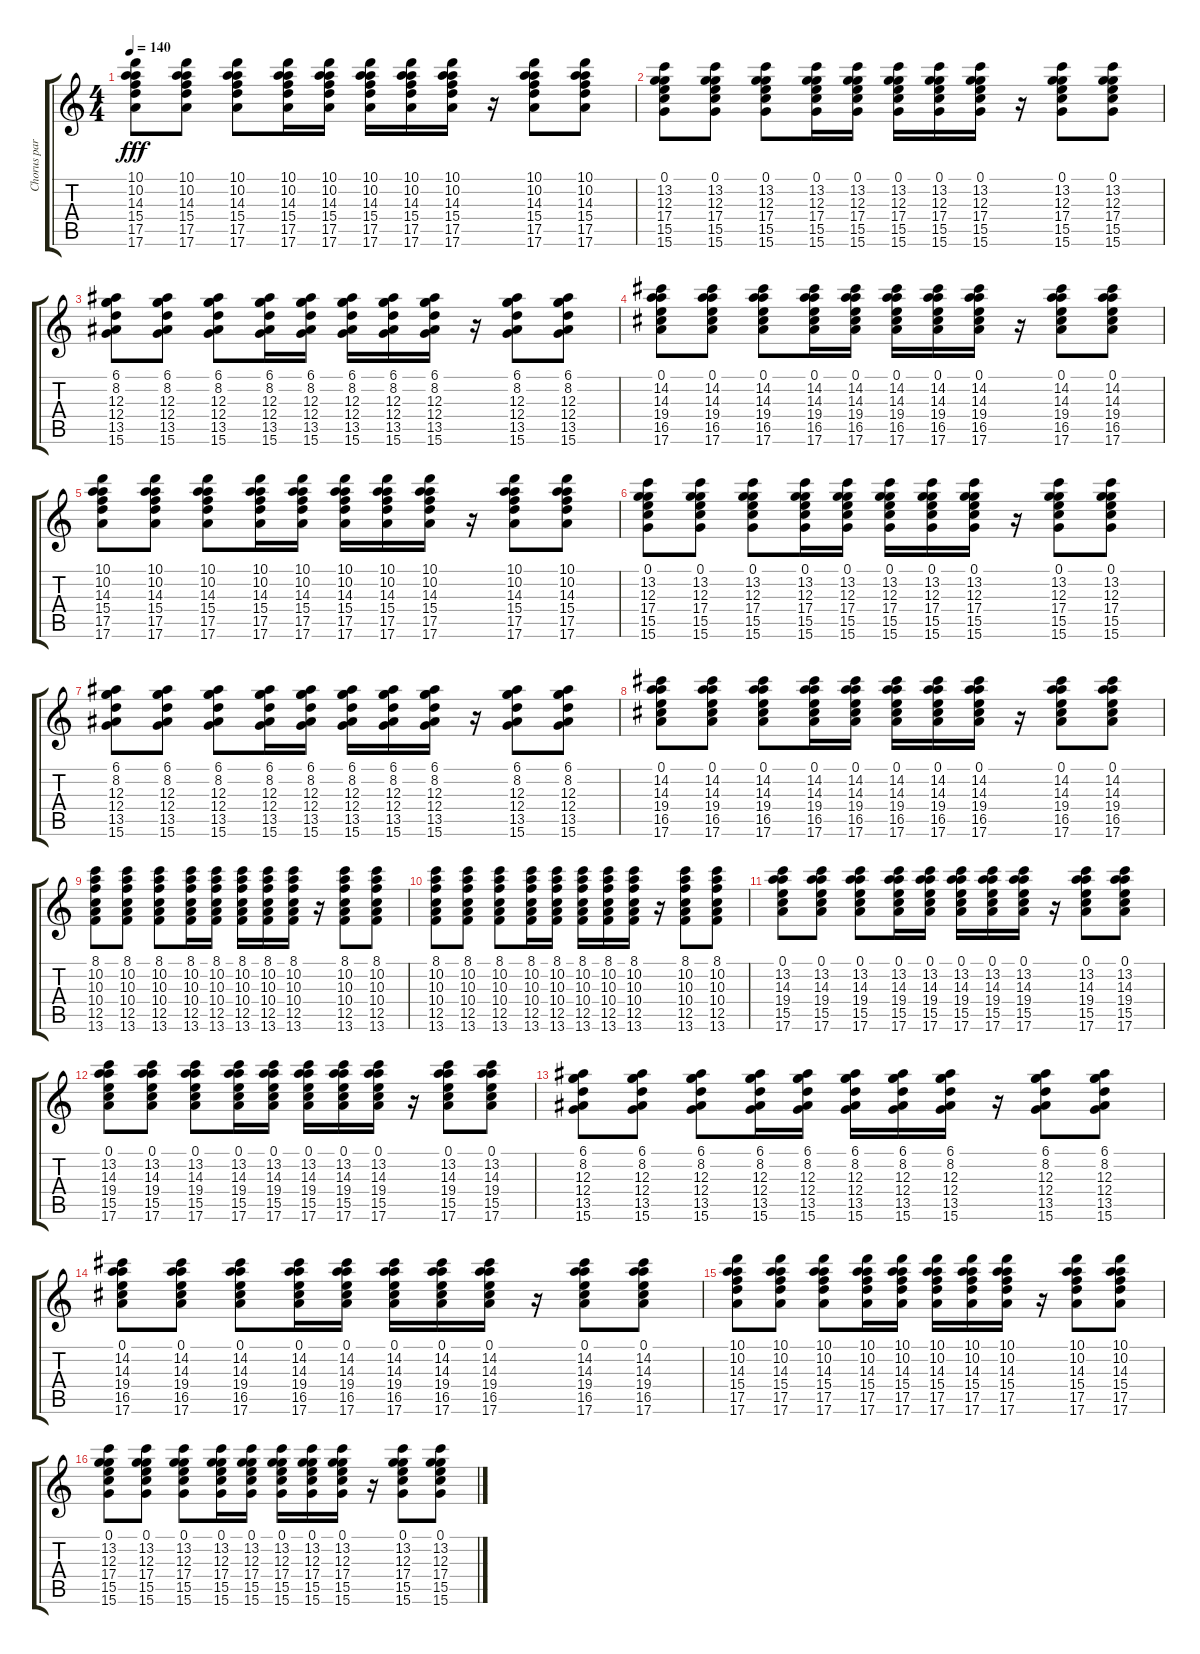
\track ("Chorus part" "Chorus par") {instrument electricguitarjazz}
\staff {score tabs}
\tuning (E4 B3 G3 D3 A2 E2) {hide}
\ts (4 4)
\tempo 140
\clef g2
\ks c
(10.1 10.2 14.3 15.4 17.5 17.6).8{dy fff} (10.1 10.2 14.3 15.4 17.5 17.6).8 (10.1 10.2 14.3 15.4 17.5 17.6).8 (10.1 10.2 14.3 15.4 17.5 17.6).16 (10.1 10.2 14.3 15.4 17.5 17.6).16 (10.1 10.2 14.3 15.4 17.5 17.6).16 (10.1 10.2 14.3 15.4 17.5 17.6).16 (10.1 10.2 14.3 15.4 17.5 17.6).16 r.16 (10.1 10.2 14.3 15.4 17.5 17.6).8 (10.1 10.2 14.3 15.4 17.5 17.6).8 |
(0.1 13.2 12.3 17.4 15.5 15.6).8 (0.1 13.2 12.3 17.4 15.5 15.6).8 (0.1 13.2 12.3 17.4 15.5 15.6).8 (0.1 13.2 12.3 17.4 15.5 15.6).16 (0.1 13.2 12.3 17.4 15.5 15.6).16 (0.1 13.2 12.3 17.4 15.5 15.6).16 (0.1 13.2 12.3 17.4 15.5 15.6).16 (0.1 13.2 12.3 17.4 15.5 15.6).16 r.16 (0.1 13.2 12.3 17.4 15.5 15.6).8 (0.1 13.2 12.3 17.4 15.5 15.6).8 |
(6.1 8.2 12.3 12.4 13.5 15.6).8 (6.1 8.2 12.3 12.4 13.5 15.6).8 (6.1 8.2 12.3 12.4 13.5 15.6).8 (6.1 8.2 12.3 12.4 13.5 15.6).16 (6.1 8.2 12.3 12.4 13.5 15.6).16 (6.1 8.2 12.3 12.4 13.5 15.6).16 (6.1 8.2 12.3 12.4 13.5 15.6).16 (6.1 8.2 12.3 12.4 13.5 15.6).16 r.16 (6.1 8.2 12.3 12.4 13.5 15.6).8 (6.1 8.2 12.3 12.4 13.5 15.6).8 |
(0.1 14.2 14.3 19.4 16.5 17.6).8 (0.1 14.2 14.3 19.4 16.5 17.6).8 (0.1 14.2 14.3 19.4 16.5 17.6).8 (0.1 14.2 14.3 19.4 16.5 17.6).16 (0.1 14.2 14.3 19.4 16.5 17.6).16 (0.1 14.2 14.3 19.4 16.5 17.6).16 (0.1 14.2 14.3 19.4 16.5 17.6).16 (0.1 14.2 14.3 19.4 16.5 17.6).16 r.16 (0.1 14.2 14.3 19.4 16.5 17.6).8 (0.1 14.2 14.3 19.4 16.5 17.6).8 |
(10.1 10.2 14.3 15.4 17.5 17.6).8 (10.1 10.2 14.3 15.4 17.5 17.6).8 (10.1 10.2 14.3 15.4 17.5 17.6).8 (10.1 10.2 14.3 15.4 17.5 17.6).16 (10.1 10.2 14.3 15.4 17.5 17.6).16 (10.1 10.2 14.3 15.4 17.5 17.6).16 (10.1 10.2 14.3 15.4 17.5 17.6).16 (10.1 10.2 14.3 15.4 17.5 17.6).16 r.16 (10.1 10.2 14.3 15.4 17.5 17.6).8 (10.1 10.2 14.3 15.4 17.5 17.6).8 |
(0.1 13.2 12.3 17.4 15.5 15.6).8 (0.1 13.2 12.3 17.4 15.5 15.6).8 (0.1 13.2 12.3 17.4 15.5 15.6).8 (0.1 13.2 12.3 17.4 15.5 15.6).16 (0.1 13.2 12.3 17.4 15.5 15.6).16 (0.1 13.2 12.3 17.4 15.5 15.6).16 (0.1 13.2 12.3 17.4 15.5 15.6).16 (0.1 13.2 12.3 17.4 15.5 15.6).16 r.16 (0.1 13.2 12.3 17.4 15.5 15.6).8 (0.1 13.2 12.3 17.4 15.5 15.6).8 |
(6.1 8.2 12.3 12.4 13.5 15.6).8 (6.1 8.2 12.3 12.4 13.5 15.6).8 (6.1 8.2 12.3 12.4 13.5 15.6).8 (6.1 8.2 12.3 12.4 13.5 15.6).16 (6.1 8.2 12.3 12.4 13.5 15.6).16 (6.1 8.2 12.3 12.4 13.5 15.6).16 (6.1 8.2 12.3 12.4 13.5 15.6).16 (6.1 8.2 12.3 12.4 13.5 15.6).16 r.16 (6.1 8.2 12.3 12.4 13.5 15.6).8 (6.1 8.2 12.3 12.4 13.5 15.6).8 |
(0.1 14.2 14.3 19.4 16.5 17.6).8 (0.1 14.2 14.3 19.4 16.5 17.6).8 (0.1 14.2 14.3 19.4 16.5 17.6).8 (0.1 14.2 14.3 19.4 16.5 17.6).16 (0.1 14.2 14.3 19.4 16.5 17.6).16 (0.1 14.2 14.3 19.4 16.5 17.6).16 (0.1 14.2 14.3 19.4 16.5 17.6).16 (0.1 14.2 14.3 19.4 16.5 17.6).16 r.16 (0.1 14.2 14.3 19.4 16.5 17.6).8 (0.1 14.2 14.3 19.4 16.5 17.6).8 |
(8.1 10.2 10.3 10.4 12.5 13.6).8 (8.1 10.2 10.3 10.4 12.5 13.6).8 (8.1 10.2 10.3 10.4 12.5 13.6).8 (8.1 10.2 10.3 10.4 12.5 13.6).16 (8.1 10.2 10.3 10.4 12.5 13.6).16 (8.1 10.2 10.3 10.4 12.5 13.6).16 (8.1 10.2 10.3 10.4 12.5 13.6).16 (8.1 10.2 10.3 10.4 12.5 13.6).16 r.16 (8.1 10.2 10.3 10.4 12.5 13.6).8 (8.1 10.2 10.3 10.4 12.5 13.6).8 |
(8.1 10.2 10.3 10.4 12.5 13.6).8 (8.1 10.2 10.3 10.4 12.5 13.6).8 (8.1 10.2 10.3 10.4 12.5 13.6).8 (8.1 10.2 10.3 10.4 12.5 13.6).16 (8.1 10.2 10.3 10.4 12.5 13.6).16 (8.1 10.2 10.3 10.4 12.5 13.6).16 (8.1 10.2 10.3 10.4 12.5 13.6).16 (8.1 10.2 10.3 10.4 12.5 13.6).16 r.16 (8.1 10.2 10.3 10.4 12.5 13.6).8 (8.1 10.2 10.3 10.4 12.5 13.6).8 |
(0.1 13.2 14.3 19.4 15.5 17.6).8 (0.1 13.2 14.3 19.4 15.5 17.6).8 (0.1 13.2 14.3 19.4 15.5 17.6).8 (0.1 13.2 14.3 19.4 15.5 17.6).16 (0.1 13.2 14.3 19.4 15.5 17.6).16 (0.1 13.2 14.3 19.4 15.5 17.6).16 (0.1 13.2 14.3 19.4 15.5 17.6).16 (0.1 13.2 14.3 19.4 15.5 17.6).16 r.16 (0.1 13.2 14.3 19.4 15.5 17.6).8 (0.1 13.2 14.3 19.4 15.5 17.6).8 |
(0.1 13.2 14.3 19.4 15.5 17.6).8 (0.1 13.2 14.3 19.4 15.5 17.6).8 (0.1 13.2 14.3 19.4 15.5 17.6).8 (0.1 13.2 14.3 19.4 15.5 17.6).16 (0.1 13.2 14.3 19.4 15.5 17.6).16 (0.1 13.2 14.3 19.4 15.5 17.6).16 (0.1 13.2 14.3 19.4 15.5 17.6).16 (0.1 13.2 14.3 19.4 15.5 17.6).16 r.16 (0.1 13.2 14.3 19.4 15.5 17.6).8 (0.1 13.2 14.3 19.4 15.5 17.6).8 |
(6.1 8.2 12.3 12.4 13.5 15.6).8 (6.1 8.2 12.3 12.4 13.5 15.6).8 (6.1 8.2 12.3 12.4 13.5 15.6).8 (6.1 8.2 12.3 12.4 13.5 15.6).16 (6.1 8.2 12.3 12.4 13.5 15.6).16 (6.1 8.2 12.3 12.4 13.5 15.6).16 (6.1 8.2 12.3 12.4 13.5 15.6).16 (6.1 8.2 12.3 12.4 13.5 15.6).16 r.16 (6.1 8.2 12.3 12.4 13.5 15.6).8 (6.1 8.2 12.3 12.4 13.5 15.6).8 |
(0.1 14.2 14.3 19.4 16.5 17.6).8 (0.1 14.2 14.3 19.4 16.5 17.6).8 (0.1 14.2 14.3 19.4 16.5 17.6).8 (0.1 14.2 14.3 19.4 16.5 17.6).16 (0.1 14.2 14.3 19.4 16.5 17.6).16 (0.1 14.2 14.3 19.4 16.5 17.6).16 (0.1 14.2 14.3 19.4 16.5 17.6).16 (0.1 14.2 14.3 19.4 16.5 17.6).16 r.16 (0.1 14.2 14.3 19.4 16.5 17.6).8 (0.1 14.2 14.3 19.4 16.5 17.6).8 |
(10.1 10.2 14.3 15.4 17.5 17.6).8 (10.1 10.2 14.3 15.4 17.5 17.6).8 (10.1 10.2 14.3 15.4 17.5 17.6).8 (10.1 10.2 14.3 15.4 17.5 17.6).16 (10.1 10.2 14.3 15.4 17.5 17.6).16 (10.1 10.2 14.3 15.4 17.5 17.6).16 (10.1 10.2 14.3 15.4 17.5 17.6).16 (10.1 10.2 14.3 15.4 17.5 17.6).16 r.16 (10.1 10.2 14.3 15.4 17.5 17.6).8 (10.1 10.2 14.3 15.4 17.5 17.6).8 |
(0.1 13.2 12.3 17.4 15.5 15.6).8 (0.1 13.2 12.3 17.4 15.5 15.6).8 (0.1 13.2 12.3 17.4 15.5 15.6).8 (0.1 13.2 12.3 17.4 15.5 15.6).16 (0.1 13.2 12.3 17.4 15.5 15.6).16 (0.1 13.2 12.3 17.4 15.5 15.6).16 (0.1 13.2 12.3 17.4 15.5 15.6).16 (0.1 13.2 12.3 17.4 15.5 15.6).16 r.16 (0.1 13.2 12.3 17.4 15.5 15.6).8 (0.1 13.2 12.3 17.4 15.5 15.6).8
